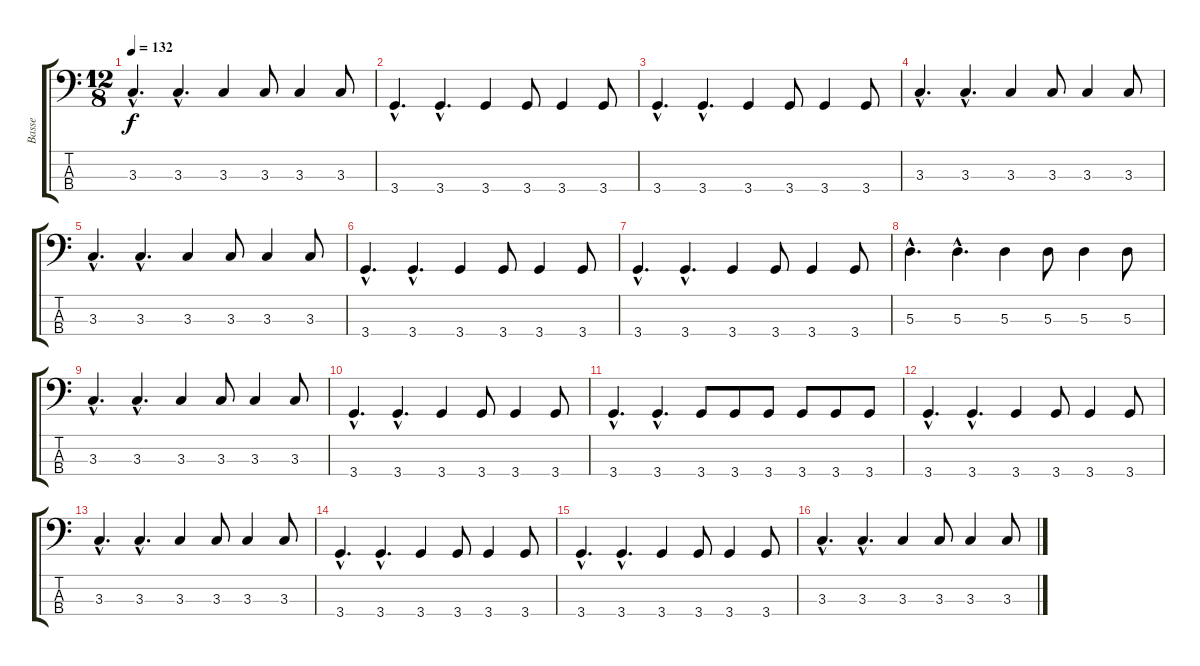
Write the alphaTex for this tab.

\track ("Basse" "Basse") {instrument electricbassfinger}
\staff {score tabs}
\tuning (G2 D2 A1 E1) {hide}
\ts (12 8)
\tempo 132
\clef f4
\ks c
3.3{hac}.4{d dy f} 3.3{hac}.4{d} 3.3.4 3.3.8 3.3.4 3.3.8 |
3.4{hac}.4{d} 3.4{hac}.4{d} 3.4.4 3.4.8 3.4.4 3.4.8 |
3.4{hac}.4{d} 3.4{hac}.4{d} 3.4.4 3.4.8 3.4.4 3.4.8 |
3.3{hac}.4{d} 3.3{hac}.4{d} 3.3.4 3.3.8 3.3.4 3.3.8 |
3.3{hac}.4{d} 3.3{hac}.4{d} 3.3.4 3.3.8 3.3.4 3.3.8 |
3.4{hac}.4{d} 3.4{hac}.4{d} 3.4.4 3.4.8 3.4.4 3.4.8 |
3.4{hac}.4{d} 3.4{hac}.4{d} 3.4.4 3.4.8 3.4.4 3.4.8 |
5.3{hac}.4{d} 5.3{hac}.4{d} 5.3.4 5.3.8 5.3.4 5.3.8 |
3.3{hac}.4{d} 3.3{hac}.4{d} 3.3.4 3.3.8 3.3.4 3.3.8 |
3.4{hac}.4{d} 3.4{hac}.4{d} 3.4.4 3.4.8 3.4.4 3.4.8 |
3.4{hac}.4{d} 3.4{hac}.4{d} 3.4.8 3.4.8 3.4.8 3.4.8 3.4.8 3.4.8 |
3.4{hac}.4{d} 3.4{hac}.4{d} 3.4.4 3.4.8 3.4.4 3.4.8 |
3.3{hac}.4{d} 3.3{hac}.4{d} 3.3.4 3.3.8 3.3.4 3.3.8 |
3.4{hac}.4{d} 3.4{hac}.4{d} 3.4.4 3.4.8 3.4.4 3.4.8 |
3.4{hac}.4{d} 3.4{hac}.4{d} 3.4.4 3.4.8 3.4.4 3.4.8 |
3.3{hac}.4{d} 3.3{hac}.4{d} 3.3.4 3.3.8 3.3.4 3.3.8
